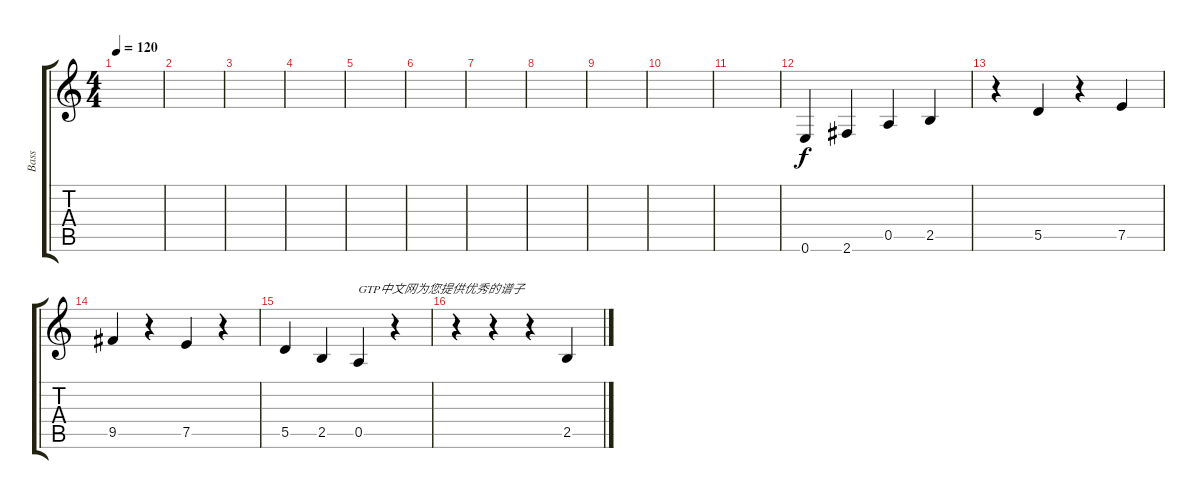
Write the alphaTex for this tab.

\track ("Bass" "Bass") {instrument fretlessbass}
\staff {score tabs}
\tuning (E4 B3 G3 D3 A2 E2) {hide}
\ts (4 4)
\tempo 120
\clef g2
\ks c
|
|
|
|
|
|
|
|
|
|
|
0.6.4 2.6.4 0.5.4 2.5.4 |
r.4 5.5.4 r.4 7.5.4 |
9.5.4 r.4 7.5.4 r.4 |
5.5.4 2.5.4 0.5.4{txt "GTP中文网为您提供优秀的谱子"} r.4 |
r.4 r.4 r.4 2.5.4
